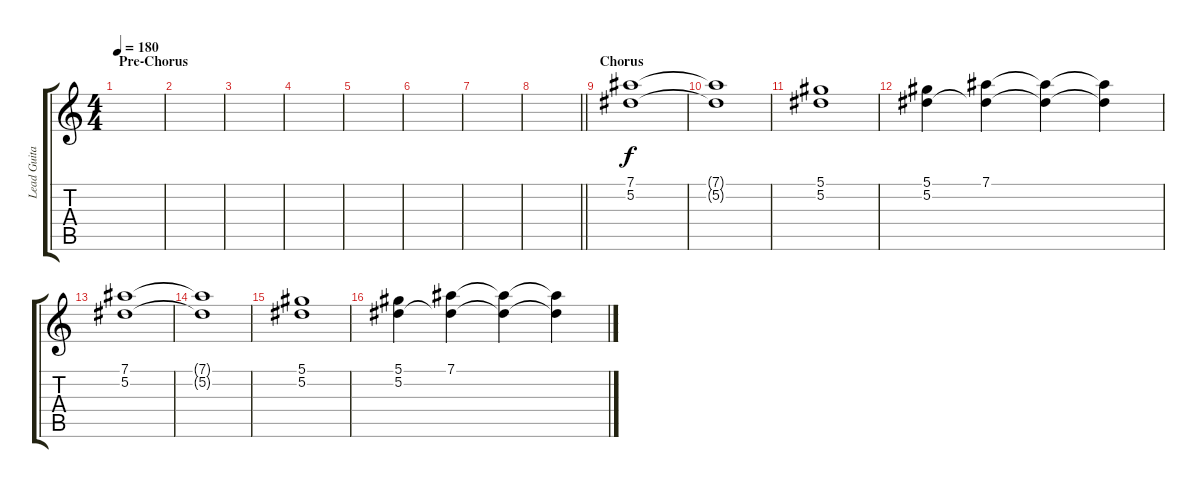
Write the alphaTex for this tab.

\track ("Lead Guitar" "Lead Guita") {instrument distortionguitar}
\staff {score tabs}
\tuning (Eb4 Bb3 Gb3 Db3 Ab2 Db2) {hide}
\ts (4 4)
\section ("" "Pre-Chorus")
\tempo 180
\clef g2
\ks c
|
|
|
|
|
|
|
\barLineRight lightlight
|
\section ("" "Chorus")
(7.1 5.2).1{volume 9} |
(7.1{t} 5.2{t}).1 |
(5.1 5.2).1 |
(5.1 5.2).4 (7.1 5.2{t}).4 (7.1{t} 5.2{t}).4 (7.1{t} 5.2{t}).4 |
(7.1 5.2).1 |
(7.1{t} 5.2{t}).1 |
(5.1 5.2).1 |
(5.1 5.2).4 (7.1 5.2{t}).4 (7.1{t} 5.2{t}).4 (7.1{t} 5.2{t}).4
